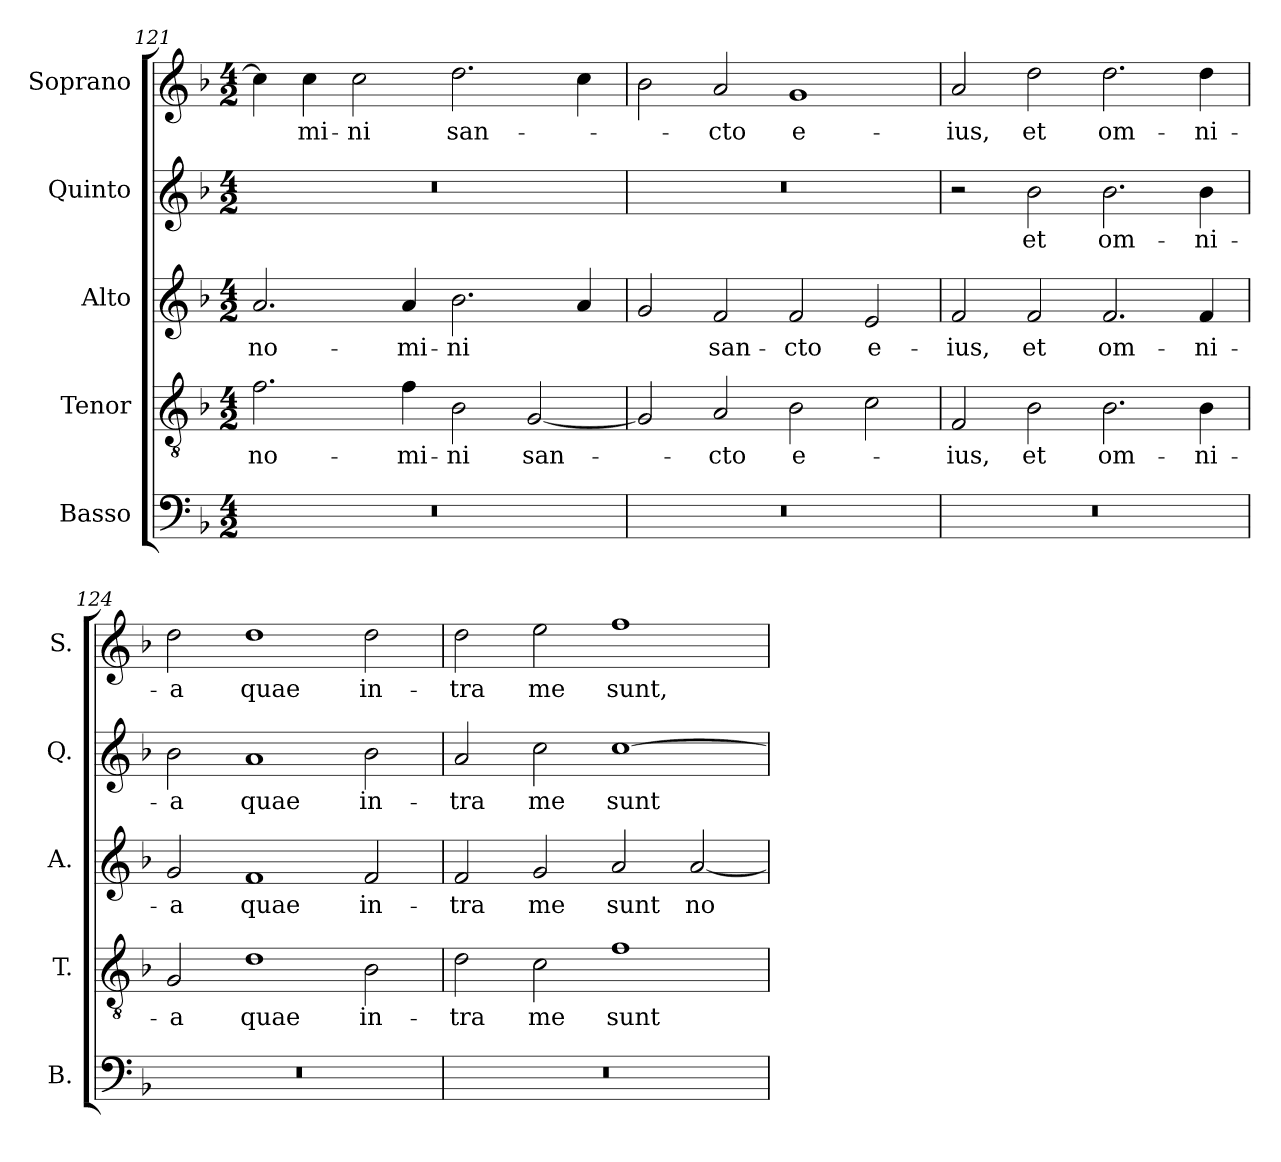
**kern	**kern	**text	**kern	**text	**kern	**text	**kern	**text
*part5	*part4	*part4	*part3	*part3	*part2	*part2	*part1	*part1
*staff5	*staff4	*staff4	*staff3	*staff3	*staff2	*staff2	*staff1	*staff1
*I"Basso	*I"Tenor	*	*I"Alto	*	*I"Quinto	*	*I"Soprano	*
*I'B.	*I'T.	*	*I'A.	*	*I'Q.	*	*I'S.	*
*clefF4	*clefGv2	*	*clefG2	*	*clefG2	*	*clefG2	*
*	*ITrd7c12	*	*	*	*	*	*	*
*k[b-]	*k[b-]	*	*k[b-]	*	*k[b-]	*	*k[b-]	*
*F:	*F:	*	*F:	*	*F:	*	*F:	*
*M4/2	*M4/2	*	*M4/2	*	*M4/2	*	*M4/2	*
=121	=121	=121	=121	=121	=121	=121	=121	=121
!LO:N:vis=1	!	!	!	!	!	!	!	!
!	!	!LO:LY:b:color=#000000	!	!	!	!	!	!
!	!	!	!	!LO:LY:b:color=#000000	!LO:N:vis=1	!	!	!
0r	2.Fi\	no-	2.ai/	no-	0r	.	4cci\]	.
!	!	!	!	!	!	!	!	!LO:LY:b:color=#000000
.	.	.	.	.	.	.	4cci\	-mi-
!	!	!	!	!	!	!	!	!LO:LY:b:color=#000000
.	.	.	.	.	.	.	2cci\	-ni
!	!	!LO:LY:b:color=#000000	!	!	!	!	!	!
!	!	!	!	!LO:LY:b:color=#000000	!	!	!	!
.	4Fi\	-mi-	4ai/	-mi-	.	.	.	.
!	!	!LO:LY:b:color=#000000	!	!	!	!	!	!
!	!	!	!	!LO:LY:b:color=#000000	!	!	!	!
!	!	!	!	!	!	!	!	!LO:LY:b:color=#000000
.	2BB-i\	-ni	2.b-i\	-ni	.	.	2.ddi\	san-
!	!	!LO:LY:b:color=#000000	!	!	!	!	!	!
.	[2GGi/	san-	.	.	.	.	.	.
.	.	.	4ai/	.	.	.	4cci\	.
=122	=122	=122	=122	=122	=122	=122	=122	=122
!LO:N:vis=1	!	!	!	!	!LO:N:vis=1	!	!	!
0r	2GGi/]	.	2gi/	.	0r	.	2b-i\	.
!	!	!LO:LY:b:color=#000000	!	!	!	!	!	!
!	!	!	!	!LO:LY:b:color=#000000	!	!	!	!
!	!	!	!	!	!	!	!	!LO:LY:b:color=#000000
.	2AAi/	-cto	2fi/	san-	.	.	2ai/	-cto
!	!	!LO:LY:b:color=#000000	!	!	!	!	!	!
!	!	!	!	!LO:LY:b:color=#000000	!	!	!	!
!	!	!	!	!	!	!	!	!LO:LY:b:color=#000000
.	2BB-i\	e-	2fi/	-cto	.	.	1gi	e-
!	!	!	!	!LO:LY:b:color=#000000	!	!	!	!
.	2Ci\	.	2ei/	e-	.	.	.	.
=123	=123	=123	=123	=123	=123	=123	=123	=123
!LO:N:vis=1	!	!	!	!	!	!	!	!
!	!	!LO:LY:b:color=#000000	!	!	!	!	!	!
!	!	!	!	!LO:LY:b:color=#000000	!	!	!	!
!	!	!	!	!	!	!	!	!LO:LY:b:color=#000000
0r	2FFi/	-ius,	2fi/	-ius,	2r	.	2ai/	-ius,
!	!	!LO:LY:b:color=#000000	!	!	!	!	!	!
!	!	!	!	!LO:LY:b:color=#000000	!	!	!	!
!	!	!	!	!	!	!LO:LY:b:color=#000000	!	!
!	!	!	!	!	!	!	!	!LO:LY:b:color=#000000
.	2BB-i\	et	2fi/	et	2b-i\	et	2ddi\	et
!	!	!LO:LY:b:color=#000000	!	!	!	!	!	!
!	!	!	!	!LO:LY:b:color=#000000	!	!	!	!
!	!	!	!	!	!	!LO:LY:b:color=#000000	!	!
!	!	!	!	!	!	!	!	!LO:LY:b:color=#000000
.	2.BB-i\	om-	2.fi/	om-	2.b-i\	om-	2.ddi\	om-
!	!	!LO:LY:b:color=#000000	!	!	!	!	!	!
!	!	!	!	!LO:LY:b:color=#000000	!	!	!	!
!	!	!	!	!	!	!LO:LY:b:color=#000000	!	!
!	!	!	!	!	!	!	!	!LO:LY:b:color=#000000
.	4BB-i\	-ni-	4fi/	-ni-	4b-i\	-ni-	4ddi\	-ni-
=124	=124	=124	=124	=124	=124	=124	=124	=124
!LO:N:vis=1	!	!	!	!	!	!	!	!
!	!	!LO:LY:b:color=#000000	!	!	!	!	!	!
!	!	!	!	!LO:LY:b:color=#000000	!	!	!	!
!	!	!	!	!	!	!LO:LY:b:color=#000000	!	!
!	!	!	!	!	!	!	!	!LO:LY:b:color=#000000
0r	2GGi/	-a	2gi/	-a	2b-i\	-a	2ddi\	-a
!	!	!LO:LY:b:color=#000000	!	!	!	!	!	!
!	!	!	!	!LO:LY:b:color=#000000	!	!	!	!
!	!	!	!	!	!	!LO:LY:b:color=#000000	!	!
!	!	!	!	!	!	!	!	!LO:LY:b:color=#000000
.	1Di	quae	1fi	quae	1ai	quae	1ddi	quae
!	!	!LO:LY:b:color=#000000	!	!	!	!	!	!
!	!	!	!	!LO:LY:b:color=#000000	!	!	!	!
!	!	!	!	!	!	!LO:LY:b:color=#000000	!	!
!	!	!	!	!	!	!	!	!LO:LY:b:color=#000000
.	2BB-i\	in-	2fi/	in-	2b-i\	in-	2ddi\	in-
!!LO:LB:g=z
=125	=125	=125	=125	=125	=125	=125	=125	=125
!LO:N:vis=1	!	!	!	!	!	!	!	!
!	!	!LO:LY:b:color=#000000	!	!	!	!	!	!
!	!	!	!	!LO:LY:b:color=#000000	!	!	!	!
!	!	!	!	!	!	!LO:LY:b:color=#000000	!	!
!	!	!	!	!	!	!	!	!LO:LY:b:color=#000000
0r	2Di\	-tra	2fi/	-tra	2ai/	-tra	2ddi\	-tra
!	!	!LO:LY:b:color=#000000	!	!	!	!	!	!
!	!	!	!	!LO:LY:b:color=#000000	!	!	!	!
!	!	!	!	!	!	!LO:LY:b:color=#000000	!	!
!	!	!	!	!	!	!	!	!LO:LY:b:color=#000000
.	2Ci\	me	2gi/	me	2cci\	me	2eei\	me
!	!	!LO:LY:b:color=#000000	!	!	!	!	!	!
!	!	!	!	!LO:LY:b:color=#000000	!	!	!	!
!	!	!	!	!	!	!LO:LY:b:color=#000000	!	!
!	!	!	!	!	!	!	!	!LO:LY:b:color=#000000
.	1Fi	sunt	2ai/	sunt	[1cci	sunt	1ffi	sunt,
!	!	!	!	!LO:LY:b:color=#000000	!	!	!	!
.	.	.	[2ai/	no-	.	.	.	.
=	=	=	=	=	=	=	=	=
*-	*-	*-	*-	*-	*-	*-	*-	*-
